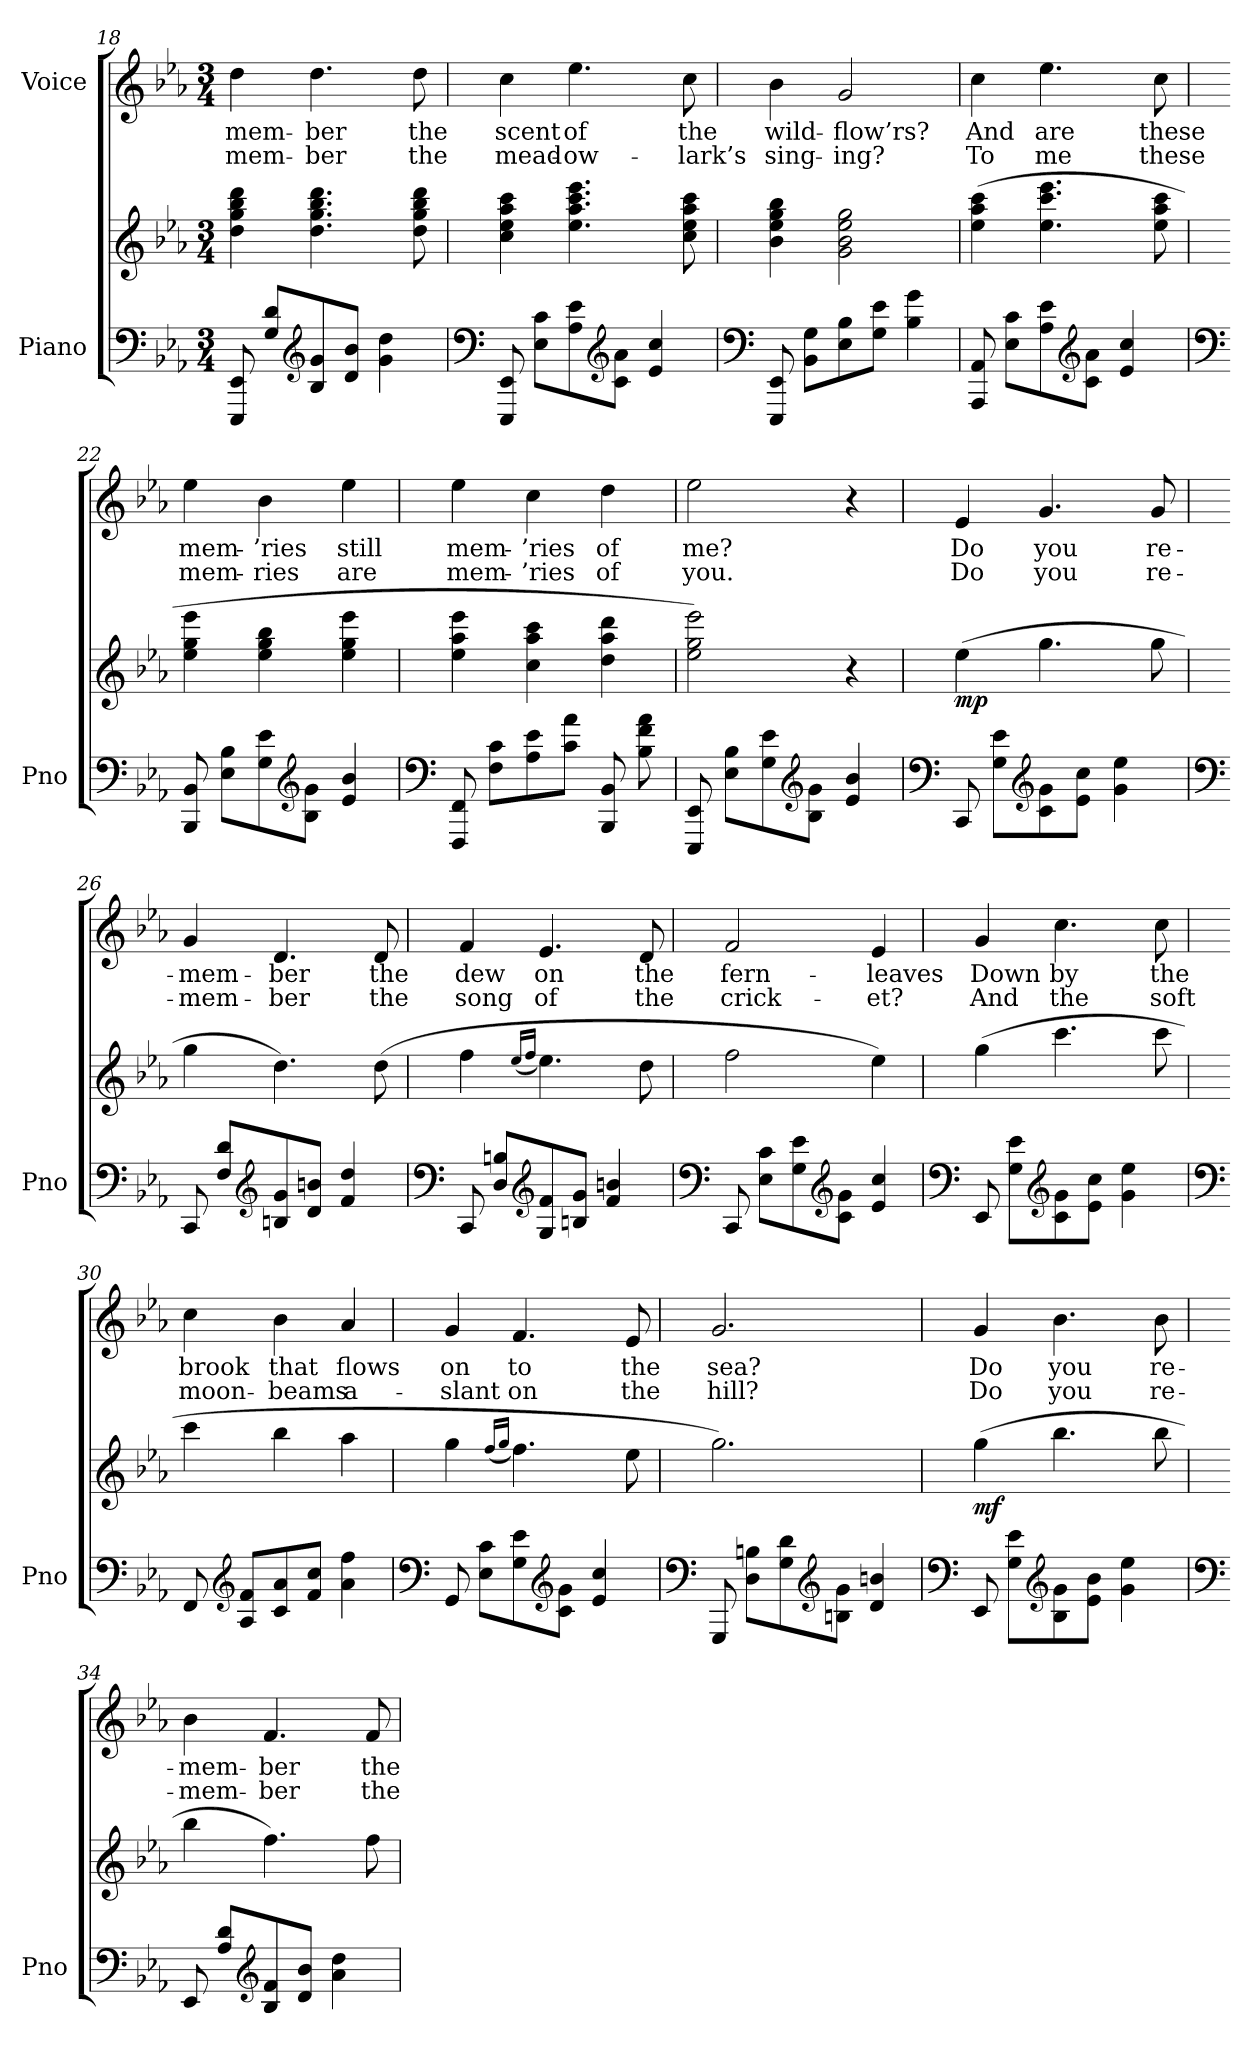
**kern	**kern	**dynam	**kern	**text	**text
*part2	*part2	*part2	*part1	*part1	*part1
*staff3	*staff2	*staff2/3	*staff1	*staff1	*staff1
*I"Piano	*	*	*I"Voice	*	*
*I'Pno	*	*	*	*	*
*clefF4	*clefG2	*	*clefG2	*	*
*k[b-e-a-]	*k[b-e-a-]	*	*k[b-e-a-]	*	*
*M3/4	*M3/4	*	*M3/4	*	*
=18	=18	=18	=18	=18	=18
8EEE-/ 8EE-/	4dd\ 4gg\ 4bb-\ 4ddd\	.	4dd\	-mem-	-mem-
8G/ 8d/L	.	.	.	.	.
*clefG2	*	*	*	*	*
8B-/ 8g/	4.dd\ 4.gg\ 4.bb-\ 4.ddd\	.	4.dd\	-ber	-ber
8d/ 8b-/J	.	.	.	.	.
4g\ 4dd\	.	.	.	.	.
.	8dd\ 8gg\ 8bb-\ 8ddd\	.	8dd\	the	the
=19	=19	=19	=19	=19	=19
*clefF4	*	*	*	*	*
8EEE-/ 8EE-/	4cc\ 4ee-\ 4aa-\ 4ccc\	.	4cc\	scent	mead-
8E-\ 8c\L	.	.	.	.	.
8A-\ 8e-\	4.ee-\ 4.aa-\ 4.ccc\ 4.eee-\	.	4.ee-\	of	-ow-
*clefG2	*	*	*	*	*
8c\ 8a-\J	.	.	.	.	.
4e-/ 4cc/	.	.	.	.	.
.	8cc\ 8ee-\ 8aa-\ 8ccc\	.	8cc\	the	-lark’s
=20	=20	=20	=20	=20	=20
*clefF4	*	*	*	*	*
8EEE-/ 8EE-/	4b-\ 4ee-\ 4gg\ 4bb-\	.	4b-\	wild-	sing-
8BB-\ 8G\L	.	.	.	.	.
8E-\ 8B-\	2g\ 2b-\ 2ee-\ 2gg\	.	2g/	-flow’rs?	-ing?
8G\ 8e-\J	.	.	.	.	.
4B-\ 4g\	.	.	.	.	.
=21	=21	=21	=21	=21	=21
8AAA-/ 8AA-/	(4ee-\ 4aa-\ 4ccc\	.	4cc\	And	To
8E-\ 8c\L	.	.	.	.	.
8A-\ 8e-\	4.ee-\ 4.ccc\ 4.eee-\	.	4.ee-\	are	me
*clefG2	*	*	*	*	*
8c\ 8a-\J	.	.	.	.	.
4e-/ 4cc/	.	.	.	.	.
.	8ee-\ 8aa-\ 8ccc\	.	8cc\	these	these
=22	=22	=22	=22	=22	=22
*clefF4	*	*	*	*	*
8BBB-/ 8BB-/	4ee-\ 4gg\ 4eee-\	.	4ee-\	mem-	mem-
8E-\ 8B-\L	.	.	.	.	.
8G\ 8e-\	4ee-\ 4gg\ 4bb-\	.	4b-\	-’ries	-ries
*clefG2	*	*	*	*	*
8B-\ 8g\J	.	.	.	.	.
4e-/ 4b-/	4ee-\ 4gg\ 4eee-\	.	4ee-\	still	are
=23	=23	=23	=23	=23	=23
*clefF4	*	*	*	*	*
8FFF/ 8FF/	4ee-\ 4aa-\ 4eee-\	.	4ee-\	mem-	mem-
8F\ 8c\L	.	.	.	.	.
8A-\ 8e-\	4cc\ 4aa-\ 4ccc\	.	4cc\	-’ries	-’ries
8c\ 8a-\J	.	.	.	.	.
8BBB-/ 8BB-/	4dd\ 4aa-\ 4ddd\	.	4dd\	of	of
8B-\ 8f\ 8a-\	.	.	.	.	.
=24	=24	=24	=24	=24	=24
8EEE-/ 8EE-/	2ee-\ 2gg\ 2eee-\)	.	2ee-\	me?	you.
8E-\ 8B-\L	.	.	.	.	.
8G\ 8e-\	.	.	.	.	.
*clefG2	*	*	*	*	*
8B-\ 8g\J	.	.	.	.	.
4e-/ 4b-/	4r	.	4r	.	.
=25	=25	=25	=25	=25	=25
*clefF4	*	*	*	*	*
!	!	!LO:DY:b	!	!	!
8CC/	(4ee-\	mp	4e-/	Do	Do
8G\ 8e-\L	.	.	.	.	.
*clefG2	*	*	*	*	*
8c\ 8g\	4.gg\	.	4.g/	you	you
8e-\ 8cc\J	.	.	.	.	.
4g\ 4ee-\	.	.	.	.	.
.	8gg\	.	8g/	re-	re-
=26	=26	=26	=26	=26	=26
*clefF4	*	*	*	*	*
8CC/	4gg\	.	4g/	-mem-	-mem-
8F/ 8d/L	.	.	.	.	.
*clefG2	*	*	*	*	*
8Bn/ 8g/	4.dd\)	.	4.d/	-ber	-ber
8d/ 8bn/J	.	.	.	.	.
4f/ 4dd/	.	.	.	.	.
.	(8dd\	.	8d/	the	the
=27	=27	=27	=27	=27	=27
*clefF4	*	*	*	*	*
8CC/	4ff\	.	4f/	dew	song
8D/ 8Bn/L	.	.	.	.	.
*clefG2	*	*	*	*	*
.	(16qee-/LL	.	.	.	.
.	16qff/JJ	.	.	.	.
8G/ 8f/	4.ee-\)	.	4.e-/	on	of
8Bn/ 8g/J	.	.	.	.	.
4f/ 4bn/	.	.	.	.	.
.	8dd\	.	8d/	the	the
=28	=28	=28	=28	=28	=28
*clefF4	*	*	*	*	*
8CC/	2ff\	.	2f/	fern-	crick-
8E-\ 8c\L	.	.	.	.	.
8G\ 8e-\	.	.	.	.	.
*clefG2	*	*	*	*	*
8c\ 8g\J	.	.	.	.	.
4e-/ 4cc/	4ee-\)	.	4e-/	-leaves	-et?
=29	=29	=29	=29	=29	=29
*clefF4	*	*	*	*	*
8EE-/	(4gg\	.	4g/	Down	And
8G\ 8e-\L	.	.	.	.	.
*clefG2	*	*	*	*	*
8c\ 8g\	4.ccc\	.	4.cc\	by	the
8e-\ 8cc\J	.	.	.	.	.
4g\ 4ee-\	.	.	.	.	.
.	8ccc\	.	8cc\	the	soft
=30	=30	=30	=30	=30	=30
*clefF4	*	*	*	*	*
8FF/	4ccc\	.	4cc\	brook	moon-
*clefG2	*	*	*	*	*
8A-/ 8f/L	.	.	.	.	.
8c/ 8a-/	4bb-\	.	4b-\	that	-beams
8f/ 8cc/J	.	.	.	.	.
4a-\ 4ff\	4aa-\	.	4a-/	flows	a-
=31	=31	=31	=31	=31	=31
*clefF4	*	*	*	*	*
8GG/	4gg\	.	4g/	on	-slant
8E-\ 8c\L	.	.	.	.	.
.	(16qff/LL	.	.	.	.
.	16qgg/JJ	.	.	.	.
8G\ 8e-\	4.ff\)	.	4.f/	to	on
*clefG2	*	*	*	*	*
8c\ 8g\J	.	.	.	.	.
4e-/ 4cc/	.	.	.	.	.
.	8ee-\	.	8e-/	the	the
=32	=32	=32	=32	=32	=32
*clefF4	*	*	*	*	*
8GGG/	2.gg\)	.	2.g/	sea?	hill?
8D\ 8Bn\L	.	.	.	.	.
8G\ 8d\	.	.	.	.	.
*clefG2	*	*	*	*	*
8Bn\ 8g\J	.	.	.	.	.
4d/ 4bn/	.	.	.	.	.
=33	=33	=33	=33	=33	=33
*clefF4	*	*	*	*	*
!	!	!LO:DY:b	!	!	!
8EE-/	(4gg\	mf	4g/	Do	Do
8G\ 8e-\L	.	.	.	.	.
*clefG2	*	*	*	*	*
8B-\ 8g\	4.bb-\	.	4.b-\	you	you
8e-\ 8b-\J	.	.	.	.	.
4g\ 4ee-\	.	.	.	.	.
.	8bb-\	.	8b-\	re-	re-
=34	=34	=34	=34	=34	=34
*clefF4	*	*	*	*	*
8EE-/	4bb-\	.	4b-\	-mem-	-mem-
8A-/ 8d/L	.	.	.	.	.
*clefG2	*	*	*	*	*
8B-/ 8f/	4.ff\)	.	4.f/	-ber	-ber
8d/ 8b-/J	.	.	.	.	.
4a-\ 4dd\	.	.	.	.	.
.	8ff\	.	8f/	the	the
=	=	=	=	=	=
*-	*-	*-	*-	*-	*-
